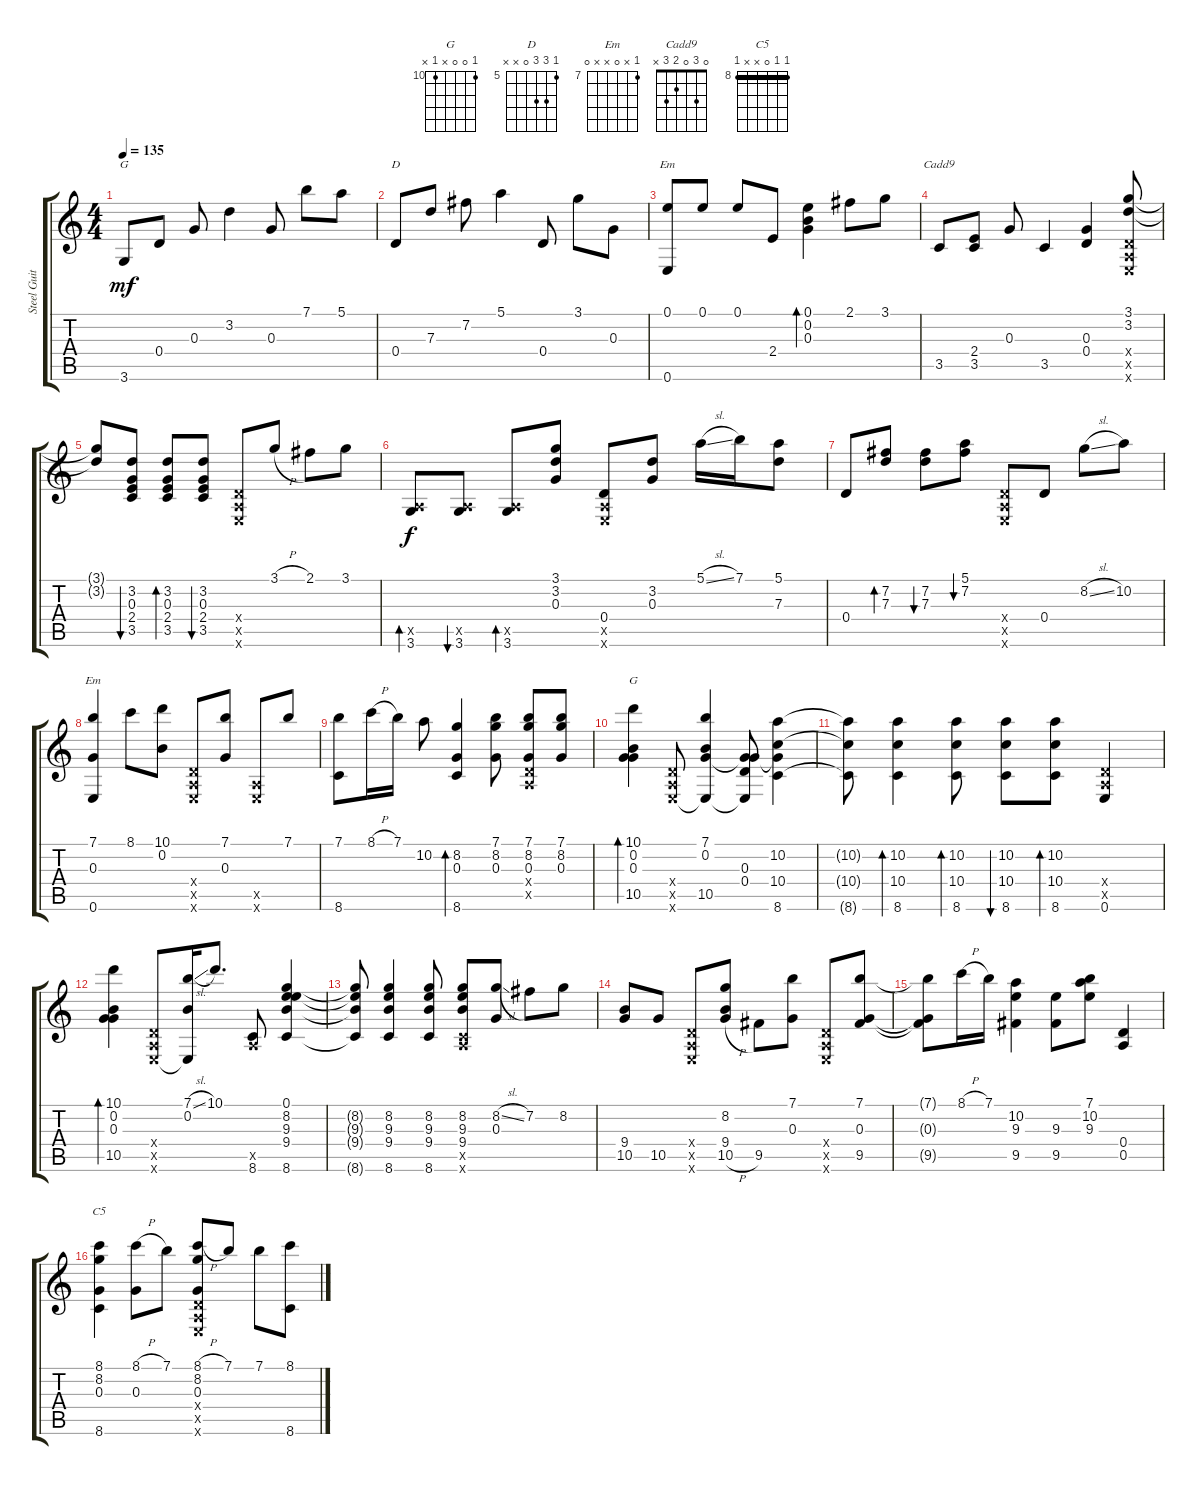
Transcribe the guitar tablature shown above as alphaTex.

\track ("Steel Guitar" "Steel Guit") {instrument acousticguitarsteel}
\staff {score tabs}
\tuning (E4 B3 G3 D3 A2 E2) {hide}
\chord ("G" 3 3 0 0 2 3) {barre 3}
\chord ("D" 5 7 7 0 x x) {firstfret 5}
\chord ("Em" 0 0 0 2 2 0)
\chord ("Cadd9" 0 3 0 2 3 x)
\chord ("Em" 7 x 0 x x 0) {firstfret 7}
\chord ("G" 10 0 0 x 10 x) {firstfret 10}
\chord ("C5" 8 8 0 x x 8) {firstfret 8 barre 8}
\ts (4 4)
\tempo 135
\clef g2
\ks c
3.6.8{ch "G" dy mf} 0.4.8 0.3.8 3.2.4 0.3.8 7.1.8 5.1.8 |
0.4.8{ch "D"} 7.3.8 7.2.8 5.1.4 0.4.8 3.1.8 0.3.8 |
(0.1 0.6).8{ch "Em"} 0.1.8 0.1.8 2.4.8 (0.1 0.2 0.3).4{bd 60} 2.1.8 3.1.8 |
3.5.8{ch "Cadd9"} (2.4 3.5).8 0.3.8 3.5.4 (0.3 0.4).4 (3.1 3.2 0.4{x} 0.5{x} 0.6{x}).8 |
(3.1{t} 3.2{t}).8 (3.2 0.3 2.4 3.5).8{bu 60} (3.2 0.3 2.4 3.5).8{bd 60} (3.2 0.3 2.4 3.5).8{bu 60} (0.4{x} 0.5{x} 0.6{x}).8 3.1{h}.8 2.1.8 3.1.8 |
(0.5{x} 3.6).8{bd 30 dy f} (0.5{x} 3.6).8{bu 30} (0.5{x} 3.6).8{bd 30} (3.1 3.2 0.3).8 (0.4 0.5{x} 0.6{x}).8 (3.2 0.3).8 5.1{sl}.16 7.1.16 (5.1 7.3).8 |
0.4.8 (7.2 7.3).8{bd 30} (7.2 7.3).8{bu 30} (5.1 7.2).8{bu 30} (0.4{x} 0.5{x} 0.6{x}).8 0.4.8 8.2{sl}.8 10.2.8 |
(7.1 0.3 0.6).4{ch "Em"} 8.1.8 (10.1 0.2).8 (0.4{x} 0.5{x} 0.6{x}).8 (7.1 0.3).8 (0.5{x} 0.6{x}).8 7.1.8 |
(7.1 8.6).8 8.1{h}.16 7.1.16 10.2.8 (8.2 0.3 8.6).4{bd 60} (7.1 8.2 0.3).8 (7.1 8.2 0.3 0.4{x} 0.5{x}).8 (7.1 8.2 0.3).8 |
(10.1 0.2 0.3 10.5).4{bd 120 ch "G"} (0.4{x} 0.5{x} 0.6{x}).8 (7.1 0.2 10.5 0.6{t}).4 (0.3 0.4 10.5{t} 0.6{t}).8 (10.2 10.4 10.5{t} 8.6).4 |
(10.2{t} 10.4{t} 8.6{t}).8 (10.2 10.4 8.6).4{bd 120} (10.2 10.4 8.6).8{bd 120} (10.2 10.4 8.6).8{bu 60} (10.2 10.4 8.6).8{bd 120} (0.4{x} 0.5{x} 0.6).4 |
(10.1 0.2 0.3 10.5).4{bd 120} (0.4{x} 0.5{x} 0.6{x}).8 (7.1{sl} 0.2 0.6{t}).16 10.1.8{d} (0.5{x} 8.6).8 (0.1 8.2 9.3 9.4 8.6).4 |
(8.2{t} 9.3{t} 9.4{t} 8.6{t}).8 (8.2 9.3 9.4 8.6).4 (8.2 9.3 9.4 8.6).8 (8.2 9.3 9.4 0.5{x} 8.6{x}).8 (8.2{sl} 0.3).8 7.2.8 8.2.8 |
(9.4 10.5).8 10.5.8 (0.4{x} 0.5{x} 0.6{x}).8 (8.2 9.4 10.5{h}).8 9.5.8 (7.1 0.3).8 (0.4{x} 0.5{x} 0.6{x}).8 (7.1 0.3 9.5).8 |
(7.1{t} 0.3{t} 9.5{t}).8 8.1{h}.16 7.1.16 (10.2 9.3 9.5).4 (9.3 9.5).8 (7.1 10.2 9.3).8 (0.4 0.5).4 |
(8.1 8.2 0.3 8.6).4{ch "C5"} (8.1{h} 0.3).8 7.1.8 (8.1{h} 8.2 0.3 0.4{x} 0.5{x} 0.6{x}).8 7.1.8 7.1.8 (8.1{h} 8.6).8
